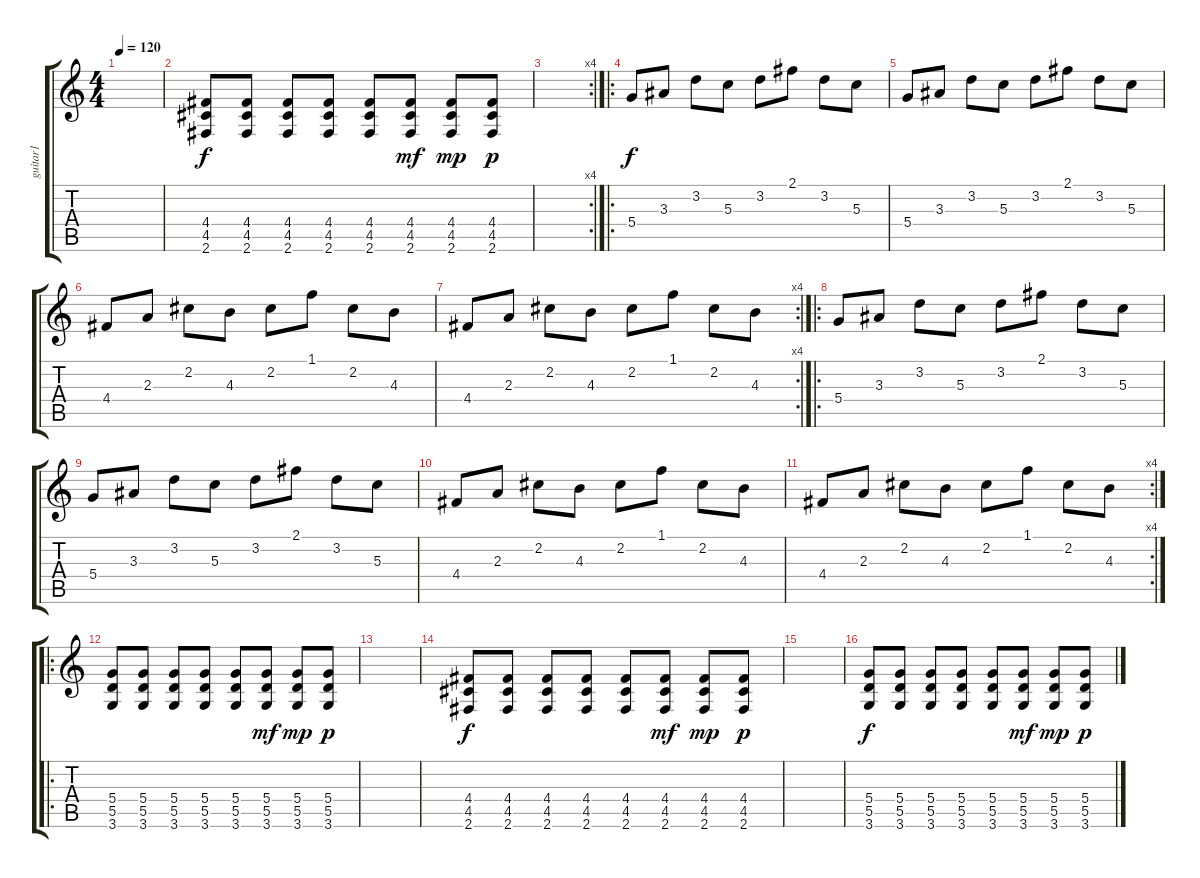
\track ("guitar1" "guitar1") {instrument acousticguitarnylon}
\staff {score tabs}
\tuning (E4 B3 G3 D3 A2 E2) {hide}
\ts (4 4)
\tempo 120
\clef g2
\ks c
|
(4.4 4.5 2.6).8{dy f} (4.4 4.5 2.6).8 (4.4 4.5 2.6).8 (4.4 4.5 2.6).8 (4.4 4.5 2.6).8 (4.4 4.5 2.6).8{dy mf} (4.4 4.5 2.6).8{dy mp} (4.4 4.5 2.6).8{dy p} |
\rc 4
|
\ro
5.4.8{dy f volume 13 balance 0 instrument guitarharmonics} 3.3.8 3.2.8 5.3.8 3.2.8 2.1.8 3.2.8 5.3.8 |
5.4.8 3.3.8 3.2.8 5.3.8 3.2.8 2.1.8 3.2.8 5.3.8 |
4.4.8 2.3.8 2.2.8 4.3.8 2.2.8 1.1.8 2.2.8 4.3.8 |
\rc 4
4.4.8 2.3.8 2.2.8 4.3.8 2.2.8 1.1.8 2.2.8 4.3.8 |
\ro
5.4.8{volume 13 balance 0 instrument guitarharmonics} 3.3.8 3.2.8 5.3.8 3.2.8 2.1.8 3.2.8 5.3.8 |
5.4.8 3.3.8 3.2.8 5.3.8 3.2.8 2.1.8 3.2.8 5.3.8 |
4.4.8 2.3.8 2.2.8 4.3.8 2.2.8 1.1.8 2.2.8 4.3.8 |
\rc 4
4.4.8 2.3.8 2.2.8 4.3.8 2.2.8 1.1.8 2.2.8 4.3.8 |
\ro
(5.4 5.5 3.6).8{volume 13 balance 8 instrument distortionguitar} (5.4 5.5 3.6).8 (5.4 5.5 3.6).8 (5.4 5.5 3.6).8 (5.4 5.5 3.6).8 (5.4 5.5 3.6).8{dy mf} (5.4 5.5 3.6).8{dy mp} (5.4 5.5 3.6).8{dy p} |
|
(4.4 4.5 2.6).8{dy f} (4.4 4.5 2.6).8 (4.4 4.5 2.6).8 (4.4 4.5 2.6).8 (4.4 4.5 2.6).8 (4.4 4.5 2.6).8{dy mf} (4.4 4.5 2.6).8{dy mp} (4.4 4.5 2.6).8{dy p} |
|
(5.4 5.5 3.6).8{dy f} (5.4 5.5 3.6).8 (5.4 5.5 3.6).8 (5.4 5.5 3.6).8 (5.4 5.5 3.6).8 (5.4 5.5 3.6).8{dy mf} (5.4 5.5 3.6).8{dy mp} (5.4 5.5 3.6).8{dy p}
